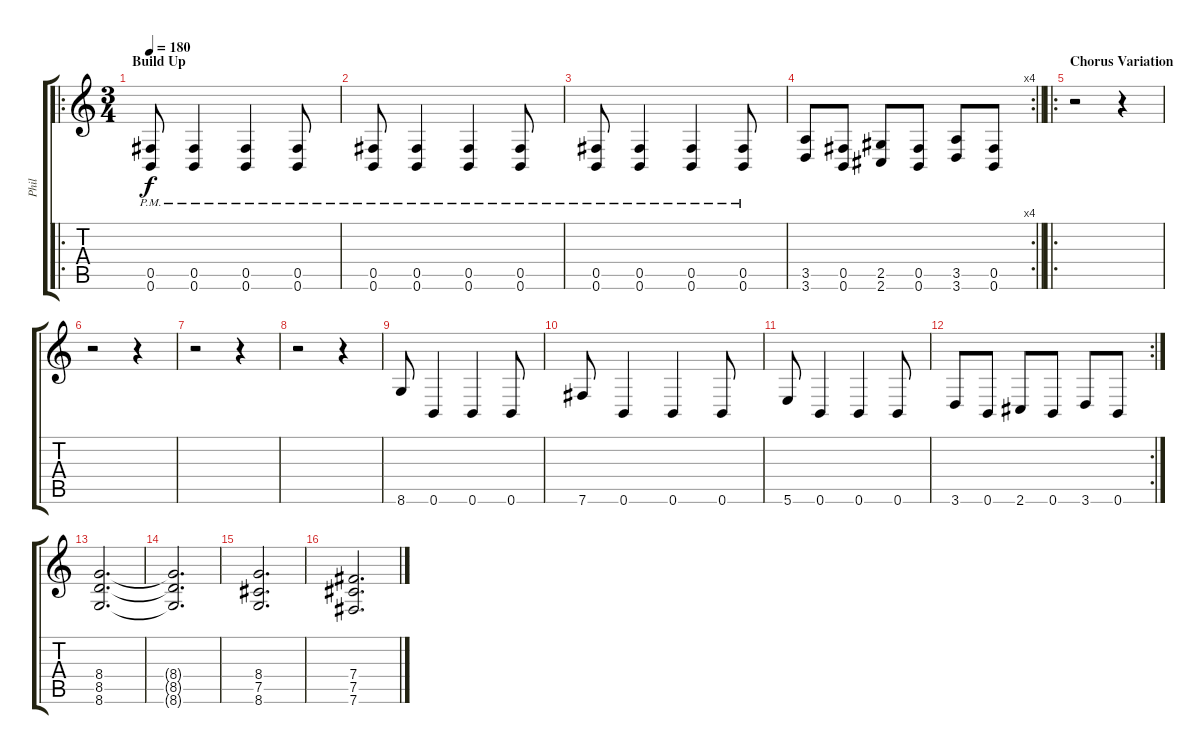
\track ("Phil" "Phil") {instrument distortionguitar}
\staff {score tabs}
\tuning (Db4 Ab3 E3 B2 Gb2 B1) {hide}
\ro
\ts (3 4)
\section ("" "Build Up")
\tempo 180
\clef g2
\ks c
(0.5{pm} 0.6{pm}).8{dy f} (0.5{pm} 0.6{pm}).4 (0.5{pm} 0.6{pm}).4 (0.5{pm} 0.6{pm}).8 |
(0.5{pm} 0.6{pm}).8 (0.5{pm} 0.6{pm}).4 (0.5{pm} 0.6{pm}).4 (0.5{pm} 0.6{pm}).8 |
(0.5{pm} 0.6{pm}).8 (0.5{pm} 0.6{pm}).4 (0.5{pm} 0.6{pm}).4 (0.5{pm} 0.6{pm}).8 |
\rc 4
\barLineRight lightlight
(3.5 3.6).8 (0.5 0.6).8 (2.5 2.6).8 (0.5 0.6).8 (3.5 3.6).8 (0.5 0.6).8 |
\ro
\section ("" "Chorus Variation")
r.2 r.4 |
r.2 r.4 |
r.2 r.4 |
r.2 r.4 |
8.6.8 0.6.4 0.6.4 0.6.8 |
7.6.8 0.6.4 0.6.4 0.6.8 |
5.6.8 0.6.4 0.6.4 0.6.8 |
\rc 2
3.6.8 0.6.8 2.6.8 0.6.8 3.6.8 0.6.8 |
(8.4 8.5 8.6).2{d} |
(8.4{t} 8.5{t} 8.6{t}).2{d} |
(8.4 7.5 8.6).2{d} |
(7.4 7.5 7.6).2{d}
